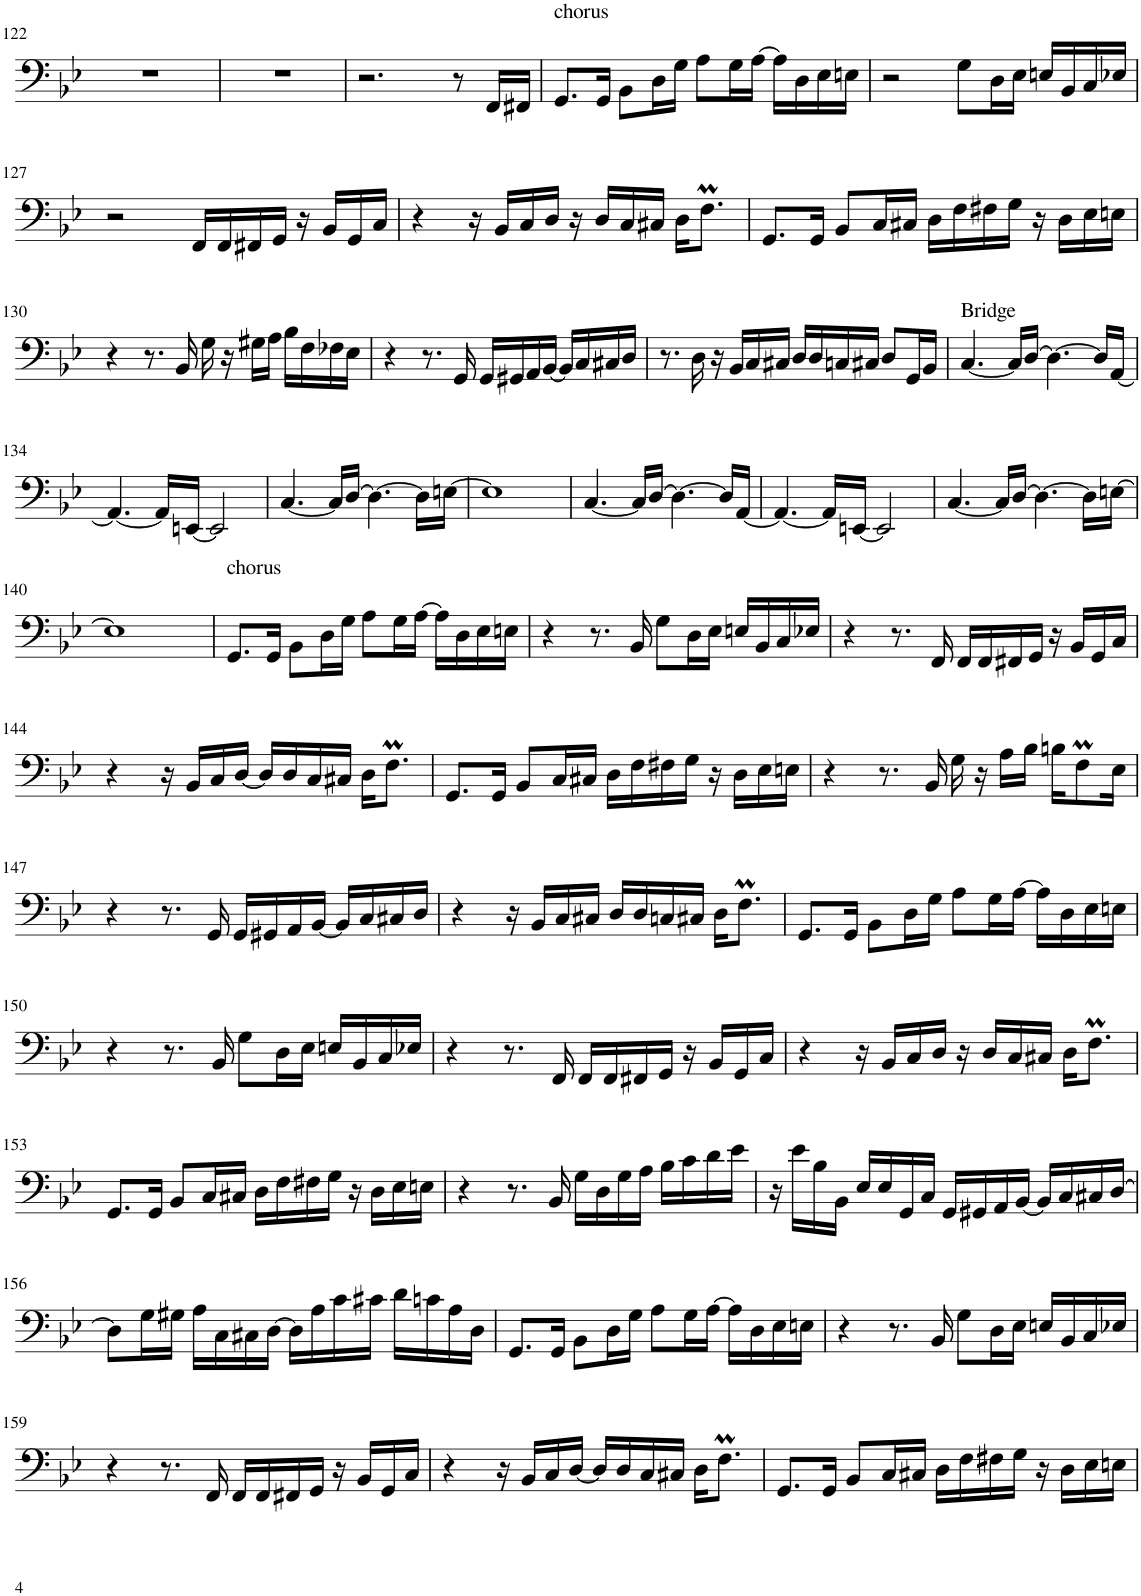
**kern
*part1
*staff1
*I"Piano
*I'Pno.
!!LO:PB:g=z
*clefF4
*k[b-e-]
*M4/4
=122
1r
=123
1r
=124
2.r
8r
16FF/LL
16FF#X/JJ
=125
!LO:TX:a:t=chorus
8.GG/L
16GG/Jk
8BB-\L
16D\L
16G\JJ
8A\L
16G\L
[16A\JJ
16A\LL]
16D\
16E-\
16En\JJ
=126
2r
8G\L
16D\L
16E-\JJ
16En/LL
16BB-/
16C/
16E-X/JJ
!!LO:LB:g=z
=127
2r
16FF/LL
16FF/
16FF#X/
16GG/JJ
16r
16BB-/LL
16GG/
16C/JJ
=128
4r
16r
16BB-/LL
16C/
16D/JJ
16r
16D/LL
16C/
16C#X/JJ
16D\KL
8.FM\J
=129
8.GG/L
16GG/Jk
8BB-/L
16C/L
16C#X/JJ
16D\LL
16F\
16F#X\
16G\JJ
16r
16D\LL
16E-\
16En\JJ
!!LO:LB:g=z
=130
4r
8.r
16BB-/
16G\
16r
16G#X\LL
16A\JJ
16B-\LL
16F\
16F-X\
16E-\JJ
=131
4r
8.r
16GG/
16GG/LL
16GG#X/
16AA/
[16BB-/JJ
16BB-/LL]
16C/
16C#X/
16D/JJ
=132
8.r
16D\
16r
16BB-/LL
16C/
16C#X/JJ
16D/LL
16D/
16Cn/
16C#X/JJ
8D/L
16GG/L
16BB-/JJ
=133
!LO:TX:a:t=Bridge
[4.C/
16C/LL]
[16D/JJ
4.D\_
16D/LL]
[16AA/JJ
!!LO:LB:g=z
=134
4.AA/_
16AA/LL]
[16EEn/JJ
2EE/]
=135
[4.C/
16C/LL]
[16D/JJ
4.D\_
16D\LL]
[16En\JJ
=136
1E]
=137
[4.C/
16C/LL]
[16D/JJ
4.D\_
16D/LL]
[16AA/JJ
=138
4.AA/_
16AA/LL]
[16EEn/JJ
2EE/]
=139
[4.C/
16C/LL]
[16D/JJ
4.D\_
16D\LL]
[16En\JJ
!!LO:LB:g=z
=140
1E]
=141
!LO:TX:a:t=chorus
8.GG/L
16GG/Jk
8BB-\L
16D\L
16G\JJ
8A\L
16G\L
[16A\JJ
16A\LL]
16D\
16E-\
16En\JJ
=142
4r
8.r
16BB-/
8G\L
16D\L
16E-\JJ
16En/LL
16BB-/
16C/
16E-X/JJ
=143
4r
8.r
16FF/
16FF/LL
16FF/
16FF#X/
16GG/JJ
16r
16BB-/LL
16GG/
16C/JJ
!!LO:LB:g=z
=144
4r
16r
16BB-/LL
16C/
[16D/JJ
16D/LL]
16D/
16C/
16C#X/JJ
16D\KL
8.FM\J
=145
8.GG/L
16GG/Jk
8BB-/L
16C/L
16C#X/JJ
16D\LL
16F\
16F#X\
16G\JJ
16r
16D\LL
16E-\
16En\JJ
=146
4r
8.r
16BB-/
16G\
16r
16A\LL
16B-\JJ
16Bn\KL
8FM\
16E-\Jk
!!LO:LB:g=z
=147
4r
8.r
16GG/
16GG/LL
16GG#X/
16AA/
[16BB-/JJ
16BB-/LL]
16C/
16C#X/
16D/JJ
=148
4r
16r
16BB-/LL
16C/
16C#X/JJ
16D/LL
16D/
16Cn/
16C#X/JJ
16D\KL
8.FM\J
=149
8.GG/L
16GG/Jk
8BB-\L
16D\L
16G\JJ
8A\L
16G\L
[16A\JJ
16A\LL]
16D\
16E-\
16En\JJ
!!LO:LB:g=z
=150
4r
8.r
16BB-/
8G\L
16D\L
16E-\JJ
16En/LL
16BB-/
16C/
16E-X/JJ
=151
4r
8.r
16FF/
16FF/LL
16FF/
16FF#X/
16GG/JJ
16r
16BB-/LL
16GG/
16C/JJ
=152
4r
16r
16BB-/LL
16C/
16D/JJ
16r
16D/LL
16C/
16C#X/JJ
16D\KL
8.FM\J
!!LO:LB:g=z
=153
8.GG/L
16GG/Jk
8BB-/L
16C/L
16C#X/JJ
16D\LL
16F\
16F#X\
16G\JJ
16r
16D\LL
16E-\
16En\JJ
=154
4r
8.r
16BB-/
16G\LL
16D\
16G\
16A\JJ
16B-\LL
16c\
16d\
16e-\JJ
=155
16r
16e-\LL
16B-\
16BB-\JJ
16E-/LL
16E-/
16GG/
16C/JJ
16GG/LL
16GG#X/
16AA/
[16BB-/JJ
16BB-/LL]
16C/
16C#X/
[16D/JJ
!!LO:LB:g=z
=156
8D\L]
16G\L
16G#X\JJ
16A\LL
16C\
16C#X\
[16D\JJ
16D\LL]
16A\
16c\
16c#X\JJ
16d\LL
16cn\
16A\
16D\JJ
=157
8.GG/L
16GG/Jk
8BB-\L
16D\L
16G\JJ
8A\L
16G\L
[16A\JJ
16A\LL]
16D\
16E-\
16En\JJ
=158
4r
8.r
16BB-/
8G\L
16D\L
16E-\JJ
16En/LL
16BB-/
16C/
16E-X/JJ
!!LO:LB:g=z
=159
4r
8.r
16FF/
16FF/LL
16FF/
16FF#X/
16GG/JJ
16r
16BB-/LL
16GG/
16C/JJ
=160
4r
16r
16BB-/LL
16C/
[16D/JJ
16D/LL]
16D/
16C/
16C#X/JJ
16D\KL
8.FM\J
=161
8.GG/L
16GG/Jk
8BB-/L
16C/L
16C#X/JJ
16D\LL
16F\
16F#X\
16G\JJ
16r
16D\LL
16E-\
16En\JJ
=
*-
